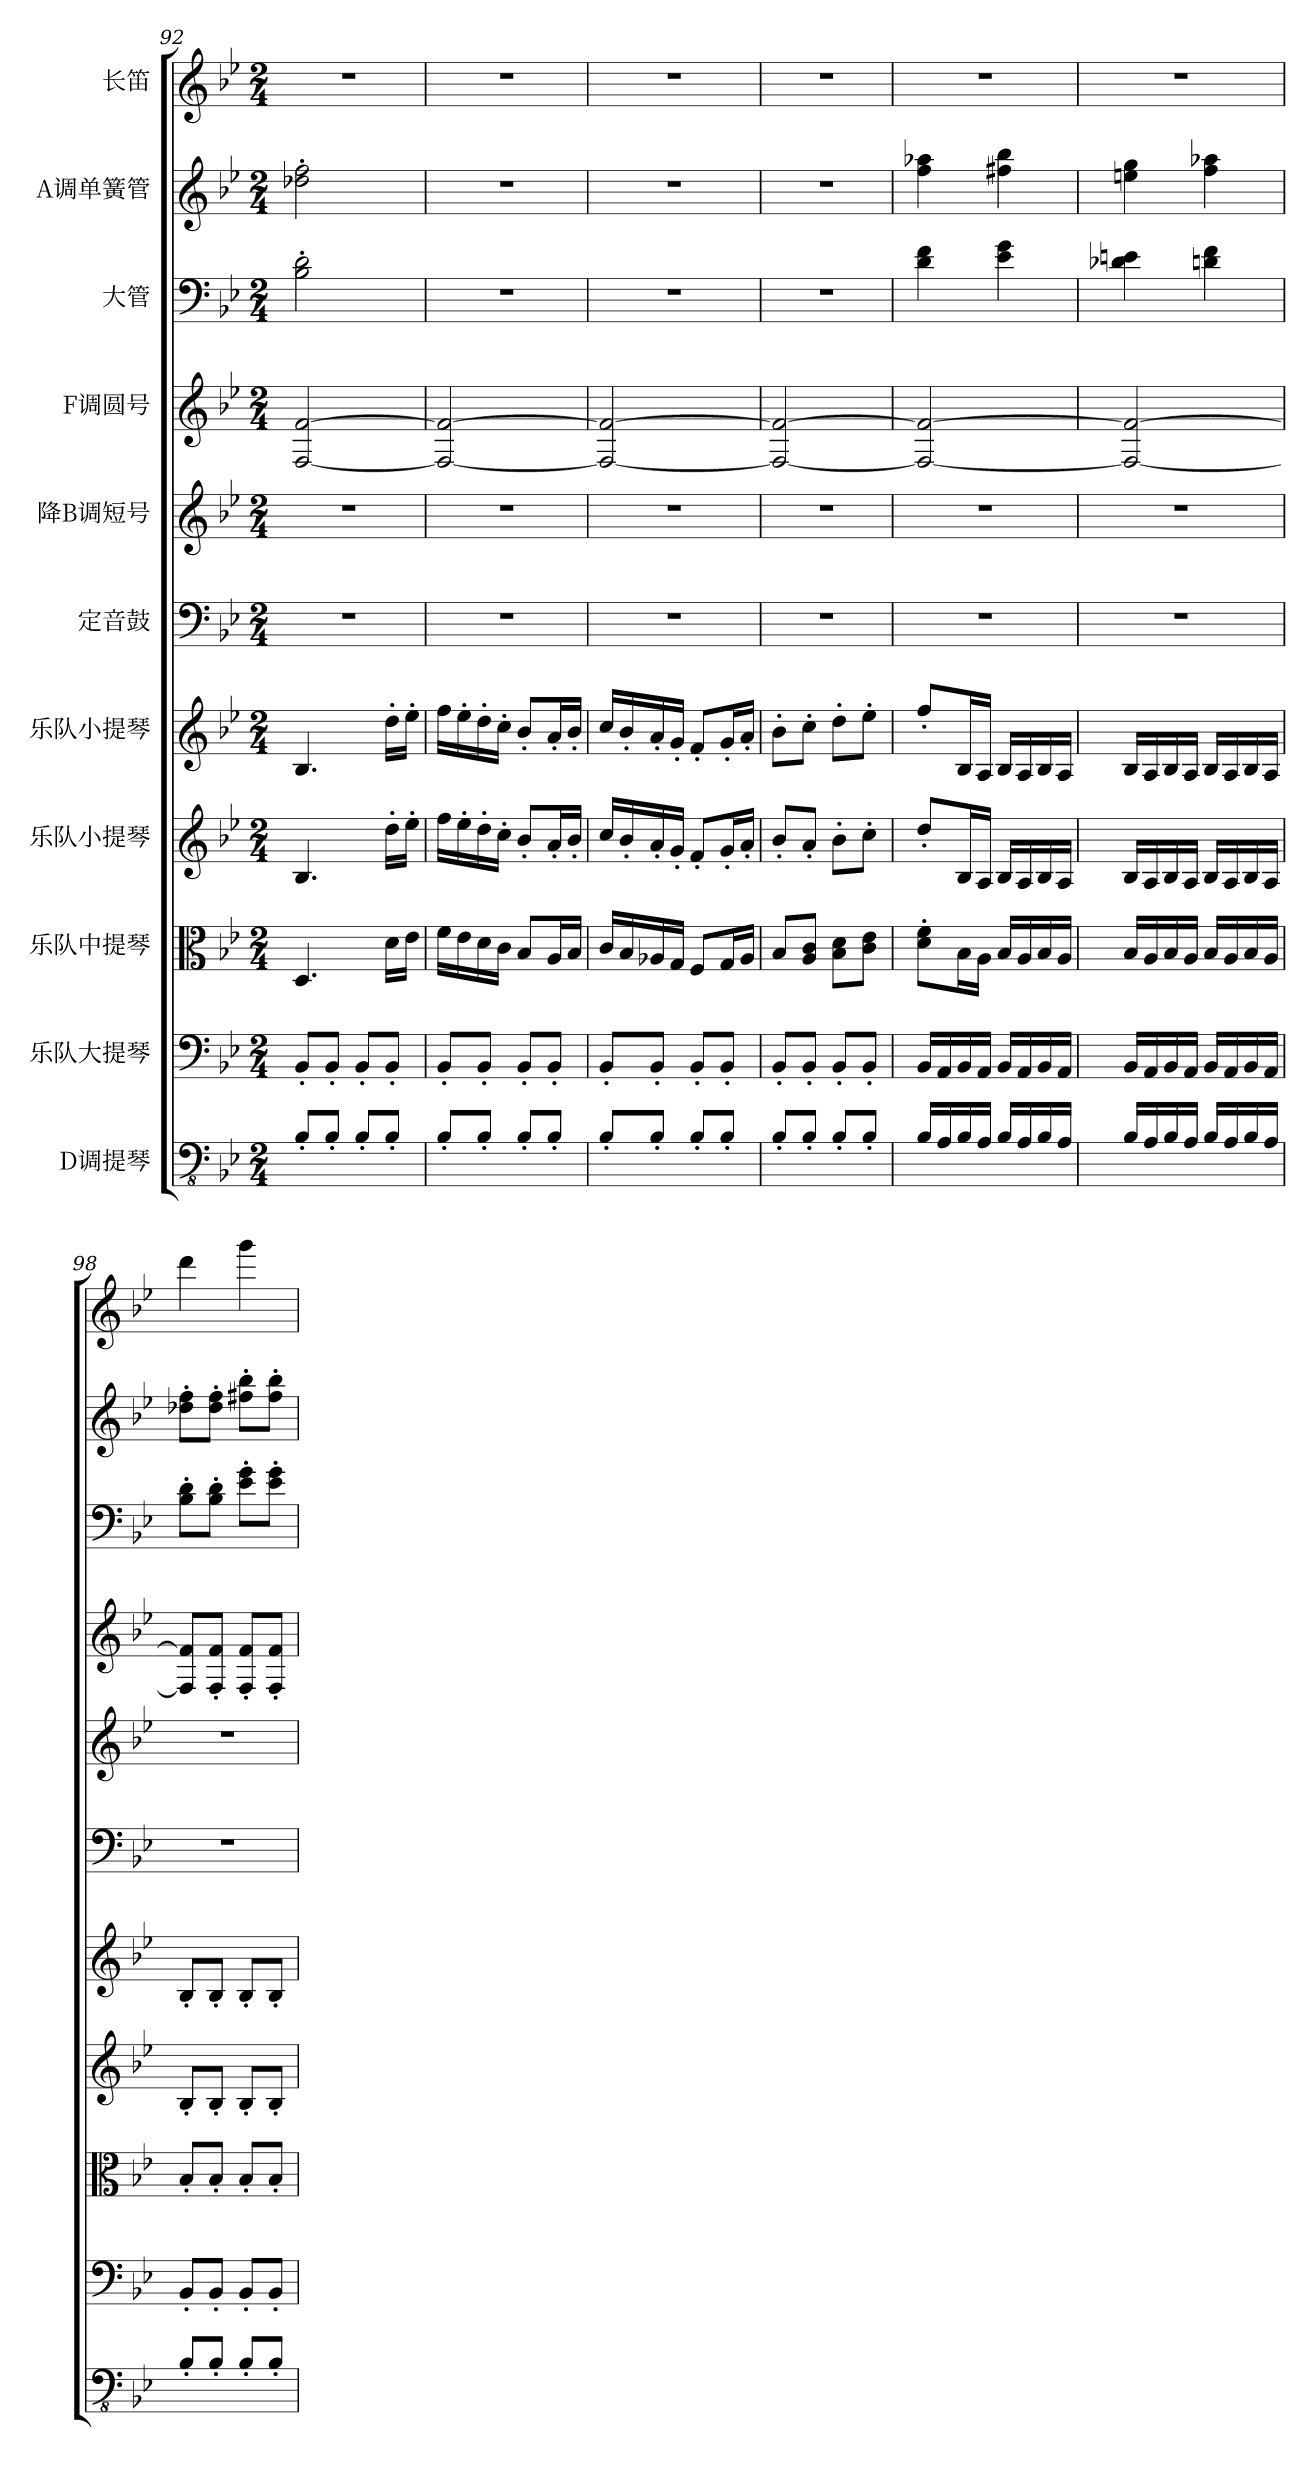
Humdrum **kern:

**kern	**kern	**kern	**kern	**kern	**kern	**kern	**kern	**kern	**kern	**kern
*part11	*part10	*part9	*part8	*part7	*part6	*part5	*part4	*part3	*part2	*part1
*staff11	*staff10	*staff9	*staff8	*staff7	*staff6	*staff5	*staff4	*staff3	*staff2	*staff1
*I"D调提琴	*I"乐队大提琴	*I"乐队中提琴	*I"乐队小提琴	*I"乐队小提琴	*I"定音鼓	*I"降B调短号	*I"F调圆号	*I"大管	*I"A调单簧管	*I"长笛
*clefFv4	*clefF4	*clefC3	*clefG2	*clefG2	*clefF4	*clefG2	*clefG2	*clefF4	*clefG2	*clefG2
*ITrd7c12	*	*	*	*	*	*ITrd1c2	*ITrd4c7	*	*ITrd2c3	*
*k[b-e-]	*k[b-e-]	*k[b-e-]	*k[b-e-]	*k[b-e-]	*k[b-e-]	*k[b-e-a-d-]	*k[b-e-a-]	*k[b-e-]	*k[f#]	*k[b-e-]
*M2/4	*M2/4	*M2/4	*M2/4	*M2/4	*M2/4	*M2/4	*M2/4	*M2/4	*M2/4	*M2/4
=92	=92	=92	=92	=92	=92	=92	=92	=92	=92	=92
8BBB-'/L	8BB-'/L	4.D/	4.B-/	4.B-/	2r	2r	[2BB-/ [2B-/	2B-\' 2d\'	2b-X\' 2dd\'	2r
8BBB-'/J	8BB-'/J	.	.	.	.	.	.	.	.	.
8BBB-'/L	8BB-'/L	.	.	.	.	.	.	.	.	.
8BBB-'/J	8BB-'/J	16d\LL	16dd'\LL	16dd'\LL	.	.	.	.	.	.
.	.	16e-\JJ	16ee-'\JJ	16ee-'\JJ	.	.	.	.	.	.
=93	=93	=93	=93	=93	=93	=93	=93	=93	=93	=93
8BBB-'/L	8BB-'/L	16f\LL	16ff\LL	16ff\LL	2r	2r	2BB-/_ 2B-/_	2r	2r	2r
.	.	16e-\	16ee-'\	16ee-'\	.	.	.	.	.	.
8BBB-'/J	8BB-'/J	16d\	16dd'\	16dd'\	.	.	.	.	.	.
.	.	16c\JJ	16cc'\JJ	16cc'\JJ	.	.	.	.	.	.
8BBB-'/L	8BB-'/L	8B-/L	8b-'/L	8b-'/L	.	.	.	.	.	.
8BBB-'/J	8BB-'/J	16A/L	16a'/L	16a'/L	.	.	.	.	.	.
.	.	16B-/JJ	16b-'/JJ	16b-'/JJ	.	.	.	.	.	.
!!LO:PB:g=z
=94	=94	=94	=94	=94	=94	=94	=94	=94	=94	=94
8BBB-'/L	8BB-'/L	16c/LL	16cc/LL	16cc/LL	2r	2r	2BB-/_ 2B-/_	2r	2r	2r
.	.	16B-/	16b-'/	16b-'/	.	.	.	.	.	.
8BBB-'/J	8BB-'/J	16A-X/	16a'/	16a'/	.	.	.	.	.	.
.	.	16G/JJ	16g'/JJ	16g'/JJ	.	.	.	.	.	.
8BBB-'/L	8BB-'/L	8F/L	8f'/L	8f'/L	.	.	.	.	.	.
8BBB-'/J	8BB-'/J	16G/L	16g'/L	16g'/L	.	.	.	.	.	.
.	.	16A-/JJ	16a'/JJ	16a'/JJ	.	.	.	.	.	.
=95	=95	=95	=95	=95	=95	=95	=95	=95	=95	=95
8BBB-'/L	8BB-'/L	8B-/L	8b-'/L	8b-'\L	2r	2r	2BB-/_ 2B-/_	2r	2r	2r
8BBB-'/J	8BB-'/J	8A/ 8c/J	8a'/J	8cc'\J	.	.	.	.	.	.
8BBB-'/L	8BB-'/L	8B-\ 8d\L	8b-'\L	8dd'\L	.	.	.	.	.	.
8BBB-'/J	8BB-'/J	8c\ 8e-\J	8cc'\J	8ee-'\J	.	.	.	.	.	.
=96	=96	=96	=96	=96	=96	=96	=96	=96	=96	=96
16BBB-/LL	16BB-/LL	8d\' 8f\'L	8dd'/L	8ff'/L	2r	2r	2BB-/_ 2B-/_	4d\ 4f\	4dd\ 4ffn\	2r
16AAA/	16AA/	.	.	.	.	.	.	.	.	.
16BBB-/	16BB-/	16B-\L	16B-/L	16B-/L	.	.	.	.	.	.
16AAA/JJ	16AA/JJ	16A\JJ	16A/JJ	16A/JJ	.	.	.	.	.	.
16BBB-/LL	16BB-/LL	16B-/LL	16B-/LL	16B-/LL	.	.	.	4e-\ 4g\	4dd#X\ 4gg\	.
16AAA/	16AA/	16A/	16A/	16A/	.	.	.	.	.	.
16BBB-/	16BB-/	16B-/	16B-/	16B-/	.	.	.	.	.	.
16AAA/JJ	16AA/JJ	16A/JJ	16A/JJ	16A/JJ	.	.	.	.	.	.
=97	=97	=97	=97	=97	=97	=97	=97	=97	=97	=97
16BBB-/LL	16BB-/LL	16B-/LL	16B-/LL	16B-/LL	2r	2r	2BB-/_ 2B-/_	4d-X\ 4en\	4cc#X\ 4ee\	2r
16AAA/	16AA/	16A/	16A/	16A/	.	.	.	.	.	.
16BBB-/	16BB-/	16B-/	16B-/	16B-/	.	.	.	.	.	.
16AAA/JJ	16AA/JJ	16A/JJ	16A/JJ	16A/JJ	.	.	.	.	.	.
16BBB-/LL	16BB-/LL	16B-/LL	16B-/LL	16B-/LL	.	.	.	4dn\ 4f\	4dd\ 4ffn\	.
16AAA/	16AA/	16A/	16A/	16A/	.	.	.	.	.	.
16BBB-/	16BB-/	16B-/	16B-/	16B-/	.	.	.	.	.	.
16AAA/JJ	16AA/JJ	16A/JJ	16A/JJ	16A/JJ	.	.	.	.	.	.
!!LO:PB:g=z
=98	=98	=98	=98	=98	=98	=98	=98	=98	=98	=98
8BBB-'/L	8BB-'/L	8B-'/L	8B-'/L	8B-'/L	2r	2r	8BB-/] 8B-/]L	8B-\' 8d\'L	8b-X\' 8dd\'L	4ddd\
8BBB-'/J	8BB-'/J	8B-'/J	8B-'/J	8B-'/J	.	.	8BB-/' 8B-/'J	8B-\' 8d\'J	8b-\' 8dd\'J	.
8BBB-'/L	8BB-'/L	8B-'/L	8B-'/L	8B-'/L	.	.	8BB-/' 8B-/'L	8e-\' 8g\'L	8dd#X\' 8gg\'L	4ggg\
8BBB-'/J	8BB-'/J	8B-'/J	8B-'/J	8B-'/J	.	.	8BB-/' 8B-/'J	8e-\' 8g\'J	8dd#\' 8gg\'J	.
=	=	=	=	=	=	=	=	=	=	=
*-	*-	*-	*-	*-	*-	*-	*-	*-	*-	*-
